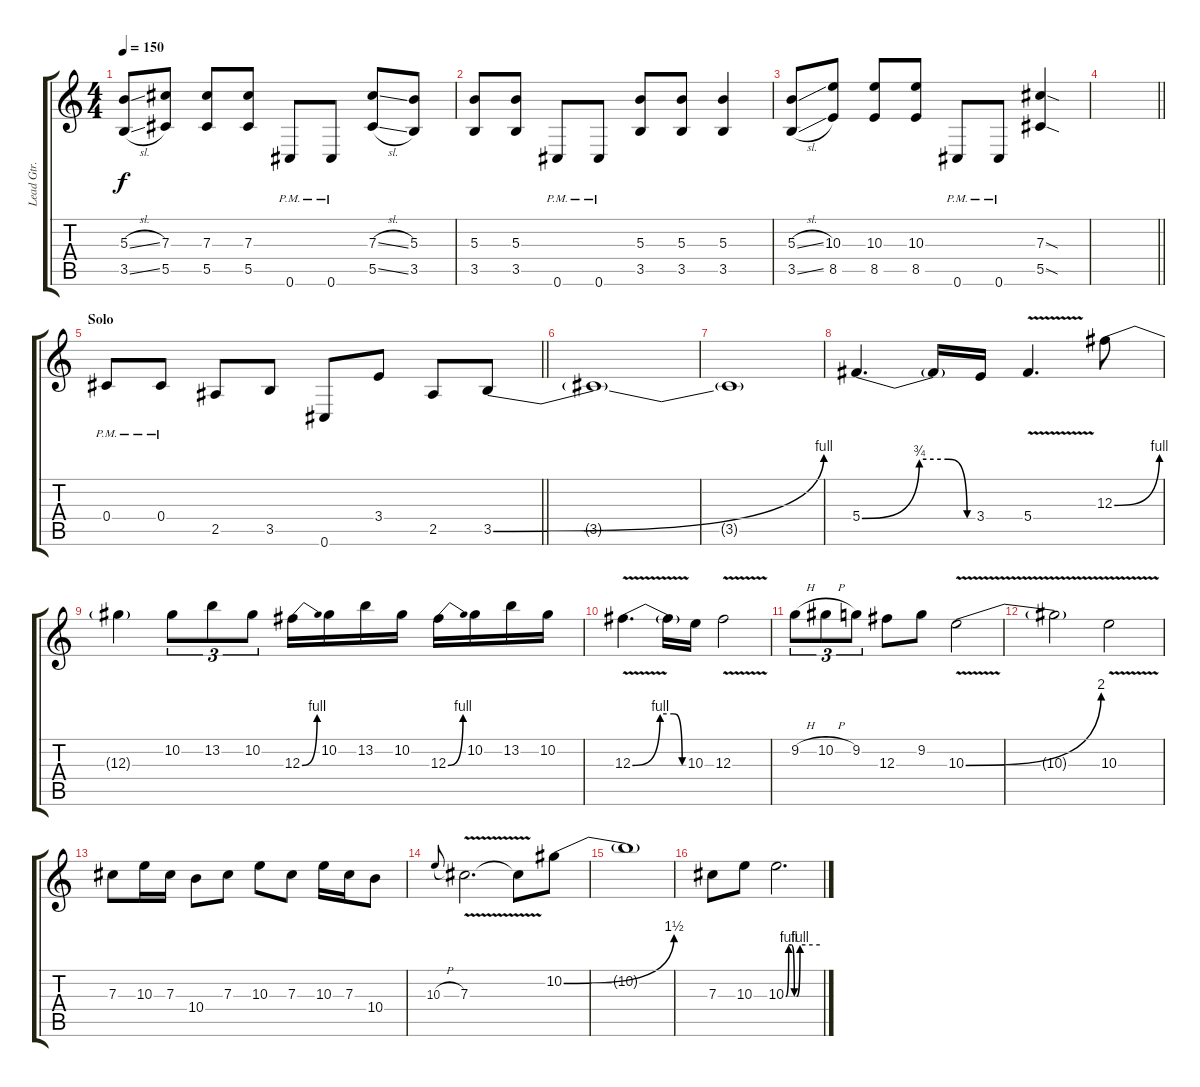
\track ("Lead Gtr. 2" "Lead Gtr. ") {instrument distortionguitar}
\staff {score tabs}
\tuning (Eb4 Bb3 Gb3 Db3 Ab2 Db2) {hide}
\ts (4 4)
\tempo 150
\clef g2
\ks c
(5.3{sl} 3.5{sl}).8{dy f} (7.3 5.5).8 (7.3 5.5).8 (7.3 5.5).8 0.6{pm}.8 0.6{pm}.8 (7.3{sl} 5.5{sl}).8 (5.3 3.5).8 |
(5.3 3.5).8 (5.3 3.5).8 0.6{pm}.8 0.6{pm}.8 (5.3 3.5).8 (5.3 3.5).8 (5.3 3.5).4 |
(5.3{sl} 3.5{sl}).8 (10.3 8.5).8 (10.3 8.5).8 (10.3 8.5).8 0.6{pm}.8 0.6{pm}.8 (7.3{sod} 5.5{sod}).4 |
\barLineRight lightlight
|
\section ("" "Solo")
\barLineRight lightlight
0.4{pm}.8{balance 8} 0.4{pm}.8 2.5.8 3.5.8 0.6.8 3.4.8 2.5.8 3.5{be (bend 0 0 60 4)}.8 |
3.5{t}.1 |
3.5{t}.1 |
5.4{be (custom 0 0 30 3 45 3 55 0 60 0)}.4{d} 5.4{t}.16 3.4.16 5.4{v}.4{d} 12.3{be (bend 0 0 60 4)}.8 |
12.3{t}.4 10.2.8{tu (3 2)} 13.2.8{tu (3 2)} 10.2.8{tu (3 2)} 12.3{be (bend 0 0 60 4)}.16 10.2.16 13.2.16 10.2.16 12.3{be (bend 0 0 60 4)}.16 10.2.16 13.2.16 10.2.16 |
12.3{be (custom 0 0 30 4 45 4 54 0 60 0) v}.4{d} 12.3{t}.16 10.3.16 12.3{v}.2 |
9.2{h}.8{tu (3 2)} 10.2{h}.8{tu (3 2)} 9.2.8{tu (3 2)} 12.3.8 9.2.8 10.3{be (bend 0 0 60 8) v}.2 |
10.3{t}.2 10.3{v}.2 |
7.3.8 10.3.16 7.3.16 10.4.8 7.3.8 10.3.8 7.3.8 10.3.16 7.3.16 10.4.8 |
10.3{h}.8{gr onbeat} 7.3{v}.2{d} 7.3{t}.8 10.2{be (bend 0 0 60 6)}.8 |
10.2{t}.1 |
7.3.8 10.3.8 10.3{be (custom 0 0 5 4 10 4 15 0 19 0 25 4 60 4)}.2{d}
